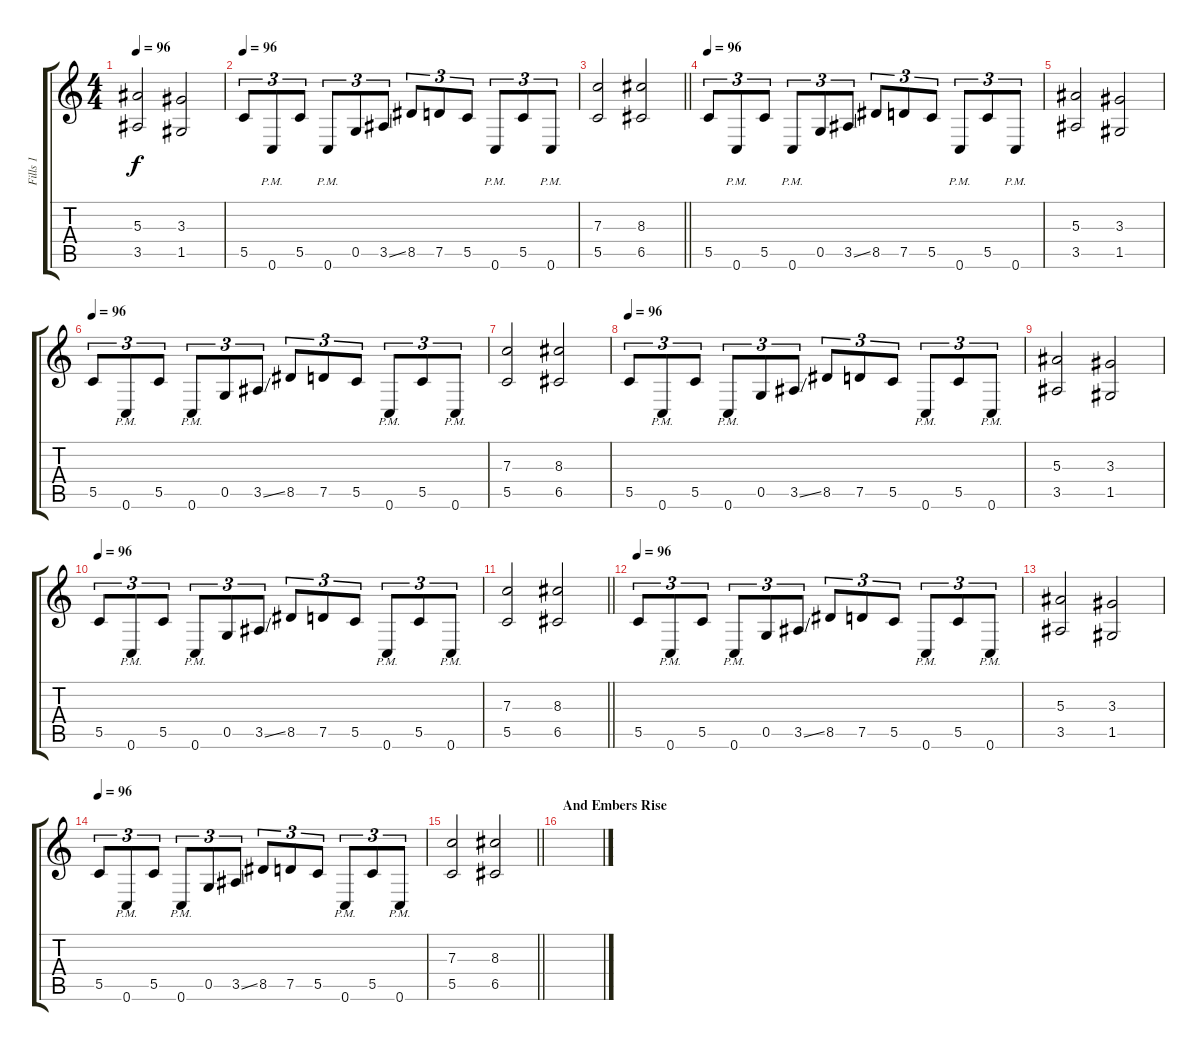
\track ("Fills 1" "Fills 1") {instrument overdrivenguitar}
\staff {score tabs}
\tuning (D4 A3 F3 C3 G2 C2) {hide}
\ts (4 4)
\tempo 96
\clef g2
\ks c
(5.3 3.5).2{dy f} (3.3 1.5).2 |
\tempo 96
5.5.8{tu (3 2)} 0.6{pm}.8{tu (3 2)} 5.5.8{tu (3 2)} 0.6{pm}.8{tu (3 2)} 0.5.8{tu (3 2)} 3.5{ss}.8{tu (3 2)} 8.5.8{tu (3 2)} 7.5.8{tu (3 2)} 5.5.8{tu (3 2)} 0.6{pm}.8{tu (3 2)} 5.5.8{tu (3 2)} 0.6{pm}.8{tu (3 2)} |
\barLineRight lightlight
(7.3 5.5).2 (8.3 6.5).2 |
\tempo 96
5.5.8{tu (3 2)} 0.6{pm}.8{tu (3 2)} 5.5.8{tu (3 2)} 0.6{pm}.8{tu (3 2)} 0.5.8{tu (3 2)} 3.5{ss}.8{tu (3 2)} 8.5.8{tu (3 2)} 7.5.8{tu (3 2)} 5.5.8{tu (3 2)} 0.6{pm}.8{tu (3 2)} 5.5.8{tu (3 2)} 0.6{pm}.8{tu (3 2)} |
(5.3 3.5).2 (3.3 1.5).2 |
\tempo 96
5.5.8{tu (3 2)} 0.6{pm}.8{tu (3 2)} 5.5.8{tu (3 2)} 0.6{pm}.8{tu (3 2)} 0.5.8{tu (3 2)} 3.5{ss}.8{tu (3 2)} 8.5.8{tu (3 2)} 7.5.8{tu (3 2)} 5.5.8{tu (3 2)} 0.6{pm}.8{tu (3 2)} 5.5.8{tu (3 2)} 0.6{pm}.8{tu (3 2)} |
(7.3 5.5).2 (8.3 6.5).2 |
\tempo 96
5.5.8{tu (3 2)} 0.6{pm}.8{tu (3 2)} 5.5.8{tu (3 2)} 0.6{pm}.8{tu (3 2)} 0.5.8{tu (3 2)} 3.5{ss}.8{tu (3 2)} 8.5.8{tu (3 2)} 7.5.8{tu (3 2)} 5.5.8{tu (3 2)} 0.6{pm}.8{tu (3 2)} 5.5.8{tu (3 2)} 0.6{pm}.8{tu (3 2)} |
(5.3 3.5).2 (3.3 1.5).2 |
\tempo 96
5.5.8{tu (3 2)} 0.6{pm}.8{tu (3 2)} 5.5.8{tu (3 2)} 0.6{pm}.8{tu (3 2)} 0.5.8{tu (3 2)} 3.5{ss}.8{tu (3 2)} 8.5.8{tu (3 2)} 7.5.8{tu (3 2)} 5.5.8{tu (3 2)} 0.6{pm}.8{tu (3 2)} 5.5.8{tu (3 2)} 0.6{pm}.8{tu (3 2)} |
\barLineRight lightlight
(7.3 5.5).2 (8.3 6.5).2 |
\tempo 96
5.5.8{tu (3 2)} 0.6{pm}.8{tu (3 2)} 5.5.8{tu (3 2)} 0.6{pm}.8{tu (3 2)} 0.5.8{tu (3 2)} 3.5{ss}.8{tu (3 2)} 8.5.8{tu (3 2)} 7.5.8{tu (3 2)} 5.5.8{tu (3 2)} 0.6{pm}.8{tu (3 2)} 5.5.8{tu (3 2)} 0.6{pm}.8{tu (3 2)} |
(5.3 3.5).2 (3.3 1.5).2 |
\tempo 96
5.5.8{tu (3 2)} 0.6{pm}.8{tu (3 2)} 5.5.8{tu (3 2)} 0.6{pm}.8{tu (3 2)} 0.5.8{tu (3 2)} 3.5{ss}.8{tu (3 2)} 8.5.8{tu (3 2)} 7.5.8{tu (3 2)} 5.5.8{tu (3 2)} 0.6{pm}.8{tu (3 2)} 5.5.8{tu (3 2)} 0.6{pm}.8{tu (3 2)} |
\barLineRight lightlight
(7.3 5.5).2 (8.3 6.5).2 |
\section ("" "And Embers Rise")
